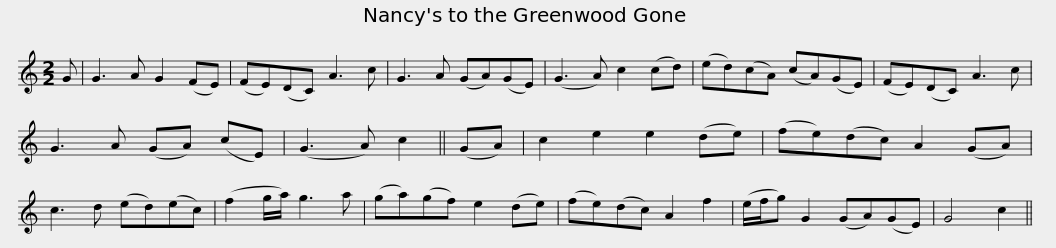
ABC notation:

X:1
L:1/8
M:2/2
I:linebreak $
K:C
V:1 treble
V:1
 G | G3 A G2 (FE) | (FE)(DC) A3 c | G3 A (GA)(GE) | (G3 A) c2 (cd) | %5
 (ed)(cA) (cA)(GE) | (FE)(DC) A3 c |$ G3 A (GA) (cE) | (G3 A) c2 || (GA) | %10
 c2 e2 e2 (de) | (fe)(dc) A2 (GA) | c3 d (ed)(ec) | (f2 g/a/) g3 a | (ga)(gf) e2 (de) |$ %15
 (fe)(dc) A2 f2 | (e/f/g) G2 (GA)(GE) | G4 c2 || %18
